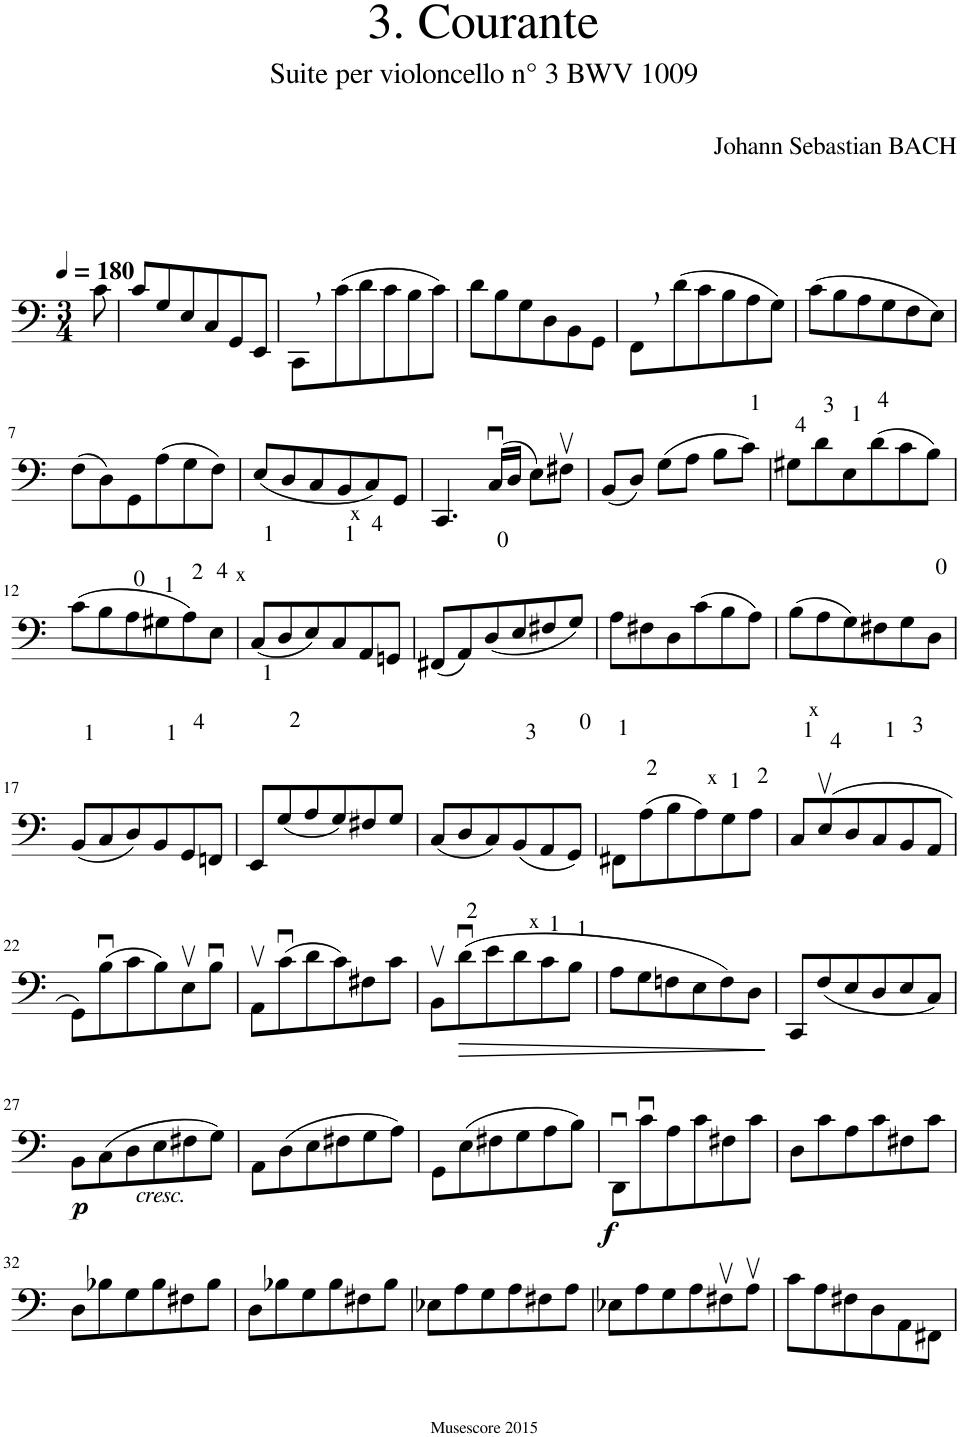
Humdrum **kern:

**kern	**dynam
*part1	*part1
*staff1	*staff1
*I"Violoncello, Solo Cello	*
*I'Vlc.	*
*clefF4	*
*k[]	*
*M3/4	*
*MM180	*
=1	=1
8c\	.
=2	=2
8c/L	.
8G/	.
8E/	.
8C/	.
8GG/	.
8EE/J	.
=3	=3
8CC,\L	.
(8c\	.
8d\	.
8c\	.
8B\	.
8c\J)	.
=4	=4
8d\L	.
8B\	.
8G\	.
8D\	.
8BB\	.
8GG\J	.
=5	=5
8FF,\L	.
(8d\	.
8c\	.
8B\	.
8A\	.
8G\J)	.
=6	=6
(8c\L	.
8B\	.
8A\	.
8G\	.
8F\	.
8E\J)	.
!!LO:LB:g=z
=7	=7
(8F\L	.
8D\)	.
8GG\	.
(8A\	.
8G\	.
8F\J)	.
=8	=8
(8E/L	.
8D/	.
8C/	.
8BB/	.
8C/)	.
8GG/J	.
=9	=9
4.CC/	.
(16Cu/LL	.
16D/JJ	.
8E\L)	.
8F#Xv\J	.
=10	=10
(8BB/L	.
8D/J)	.
(8G\L	.
8A\J	.
8B\L	.
8c\J)	.
=11	=11
8G#X\L	.
8d\	.
8E\	.
(8d\	.
8c\	.
8B\J)	.
!!LO:LB:g=z
=12	=12
(8c\L	.
8B\	.
8A\	.
8G#X\	.
8A\)	.
!LO:TX:a:t=x	!
8E\J	.
=13	=13
(8C/L	.
8D/	.
8E/)	.
!LO:TX:a:t=x	!
8C/	.
8AA/	.
8GGn/J	.
=14	=14
(8FF#X/L	.
8AA/)	.
(8D/	.
8E/	.
8F#X/	.
8G/J)	.
=15	=15
8A\L	.
8F#X\	.
8D\	.
(8c\	.
8B\	.
8A\J)	.
=16	=16
(8B\L	.
8A\	.
8G\)	.
8F#X\	.
8G\	.
8D\J	.
!!LO:LB:g=z
=17	=17
(8BB/L	.
8C/	.
8D/)	.
8BB/	.
8GG/	.
8FFn/J	.
=18	=18
8EE/L	.
(8G/	.
8A/	.
8G/)	.
8F#X/	.
8G/J	.
=19	=19
(8C/L	.
8D/	.
8C/)	.
(8BB/	.
8AA/	.
8GG/J)	.
=20	=20
8FF#X\L	.
(8A\	.
8B\	.
!LO:TX:a:t=x	!
8A\)	.
8G\	.
8A\J	.
=21	=21
!LO:TX:a:t=x	!
8C/L	.
(8Ev/	.
8D/	.
8C/	.
8BB/	.
8AA/J	.
!!LO:LB:g=z
=22	=22
8GG\L)	.
(8Bu\	.
8c\	.
8B\)	.
8Ev\	.
8Bu\J	.
=23	=23
8AAv\L	.
(8cu\	.
8d\	.
8c\)	.
8F#X\	.
8c\J	.
=24	=24
8BBv\L	.
!	!LO:HP:b
(8du\	>
8e\	.
!LO:TX:a:t=x	!
8d\	.
8c\	.
8B\J	.
=25	=25
8A\L	.
8G\	.
8Fn\	.
8E\	.
8F\)	.
8D\J	.
.	]
=26	=26
8CC/L	.
(8F/	.
8E/	.
8D/	.
8E/	.
8C/J)	.
!!LO:LB:g=z
=27	=27
!	!LO:DY:b
8BB\L	p
!LO:TX:b:i:t=cresc.	!
(8C\	.
8D\	.
8E\	.
8F#X\	.
8G\J)	.
=28	=28
8AA\L	.
(8D\	.
8E\	.
8F#X\	.
8G\	.
8A\J)	.
=29	=29
8GG\L	.
(8E\	.
8F#X\	.
8G\	.
8A\	.
8B\J)	.
=30	=30
!	!LO:DY:b
8DDu\L	f
8cu\	.
8A\	.
8c\	.
8F#X\	.
8c\J	.
=31	=31
8D\L	.
8c\	.
8A\	.
8c\	.
8F#X\	.
8c\J	.
!!LO:LB:g=z
=32	=32
8D\L	.
8B-X\	.
8G\	.
8B-\	.
8F#X\	.
8B-\J	.
=33	=33
8D\L	.
8B-X\	.
8G\	.
8B-\	.
8F#X\	.
8B-\J	.
=34	=34
8E-X\L	.
8A\	.
8G\	.
8A\	.
8F#X\	.
8A\J	.
=35	=35
8E-X\L	.
8A\	.
8G\	.
8A\	.
8F#Xv\	.
8Av\J	.
=36	=36
8c\L	.
8A\	.
8F#X\	.
8D\	.
8AA\	.
8FF#X\J	.
=	=
*-	*-
